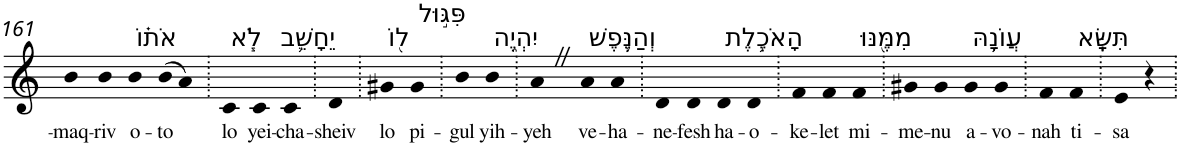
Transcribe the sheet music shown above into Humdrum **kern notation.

**kern	**text
*part1	*part1
*staff1	*staff1
*I"Piano	*
*I'Pno	*
!!LO:PB:g=z
*clefG2	*
*k[]	*
=161	=161
!	!LO:LY:b
4b	-maq-
!	!LO:LY:b
4b	-riv
!LO:TX:a:t=אֹת֗וֹ	!
!	!LO:LY:b
4b	o-
!	!LO:LY:b
(>8b	-to
8a)	.
=162.	=162.
!LO:TX:a:t=לֹ֧א	!
!	!LO:LY:b
4c	lo
!LO:TX:a:t=יֵחָשֵׁ֛ב	!
!	!LO:LY:b
4c	yei-
!	!LO:LY:b
4c	-cha-
=163.	=163.
!	!LO:LY:b
4d	-sheiv
=164.	=164.
!LO:TX:a:t=ל֖וֹ	!
!	!LO:LY:b
4g#X	lo
!LO:TX:a:t=פִּגּ֣וּל	!
!	!LO:LY:b
4g#	pi-
=165.	=165.
!	!LO:LY:b
4b	-gul
!LO:TX:a:t=יִהְיֶ֑ה	!
!	!LO:LY:b
4b	yih-
=166.	=166.
!	!LO:LY:b
4aZ	-yeh
!LO:TX:a:t=וְהַנֶּ֛פֶשׁ	!
!	!LO:LY:b
4a	ve-
!	!LO:LY:b
4a	-ha-
=167.	=167.
!	!LO:LY:b
4d	-ne-
!	!LO:LY:b
4d	-fesh
!LO:TX:a:t=הָאֹכֶ֥לֶת	!
!	!LO:LY:b
4d	ha-
!	!LO:LY:b
4d	-o-
=168.	=168.
!	!LO:LY:b
4f	-ke-
!	!LO:LY:b
4f	-let
!LO:TX:a:t=מִמֶּ֖נּוּ	!
!	!LO:LY:b
4f	mi-
=169.	=169.
!	!LO:LY:b
4g#X	-me-
!	!LO:LY:b
4g#	-nu
!LO:TX:a:t=עֲוֺנָ֥הּ	!
!	!LO:LY:b
4g#	a-
!	!LO:LY:b
4g#	-vo-
=170.	=170.
!	!LO:LY:b
4f	-nah
!LO:TX:a:t=תִּשָּֽׂא	!
!	!LO:LY:b
4f	ti-
=171.	=171.
!	!LO:LY:b
4e	-sa
4r	.
=.	=.
*-	*-
